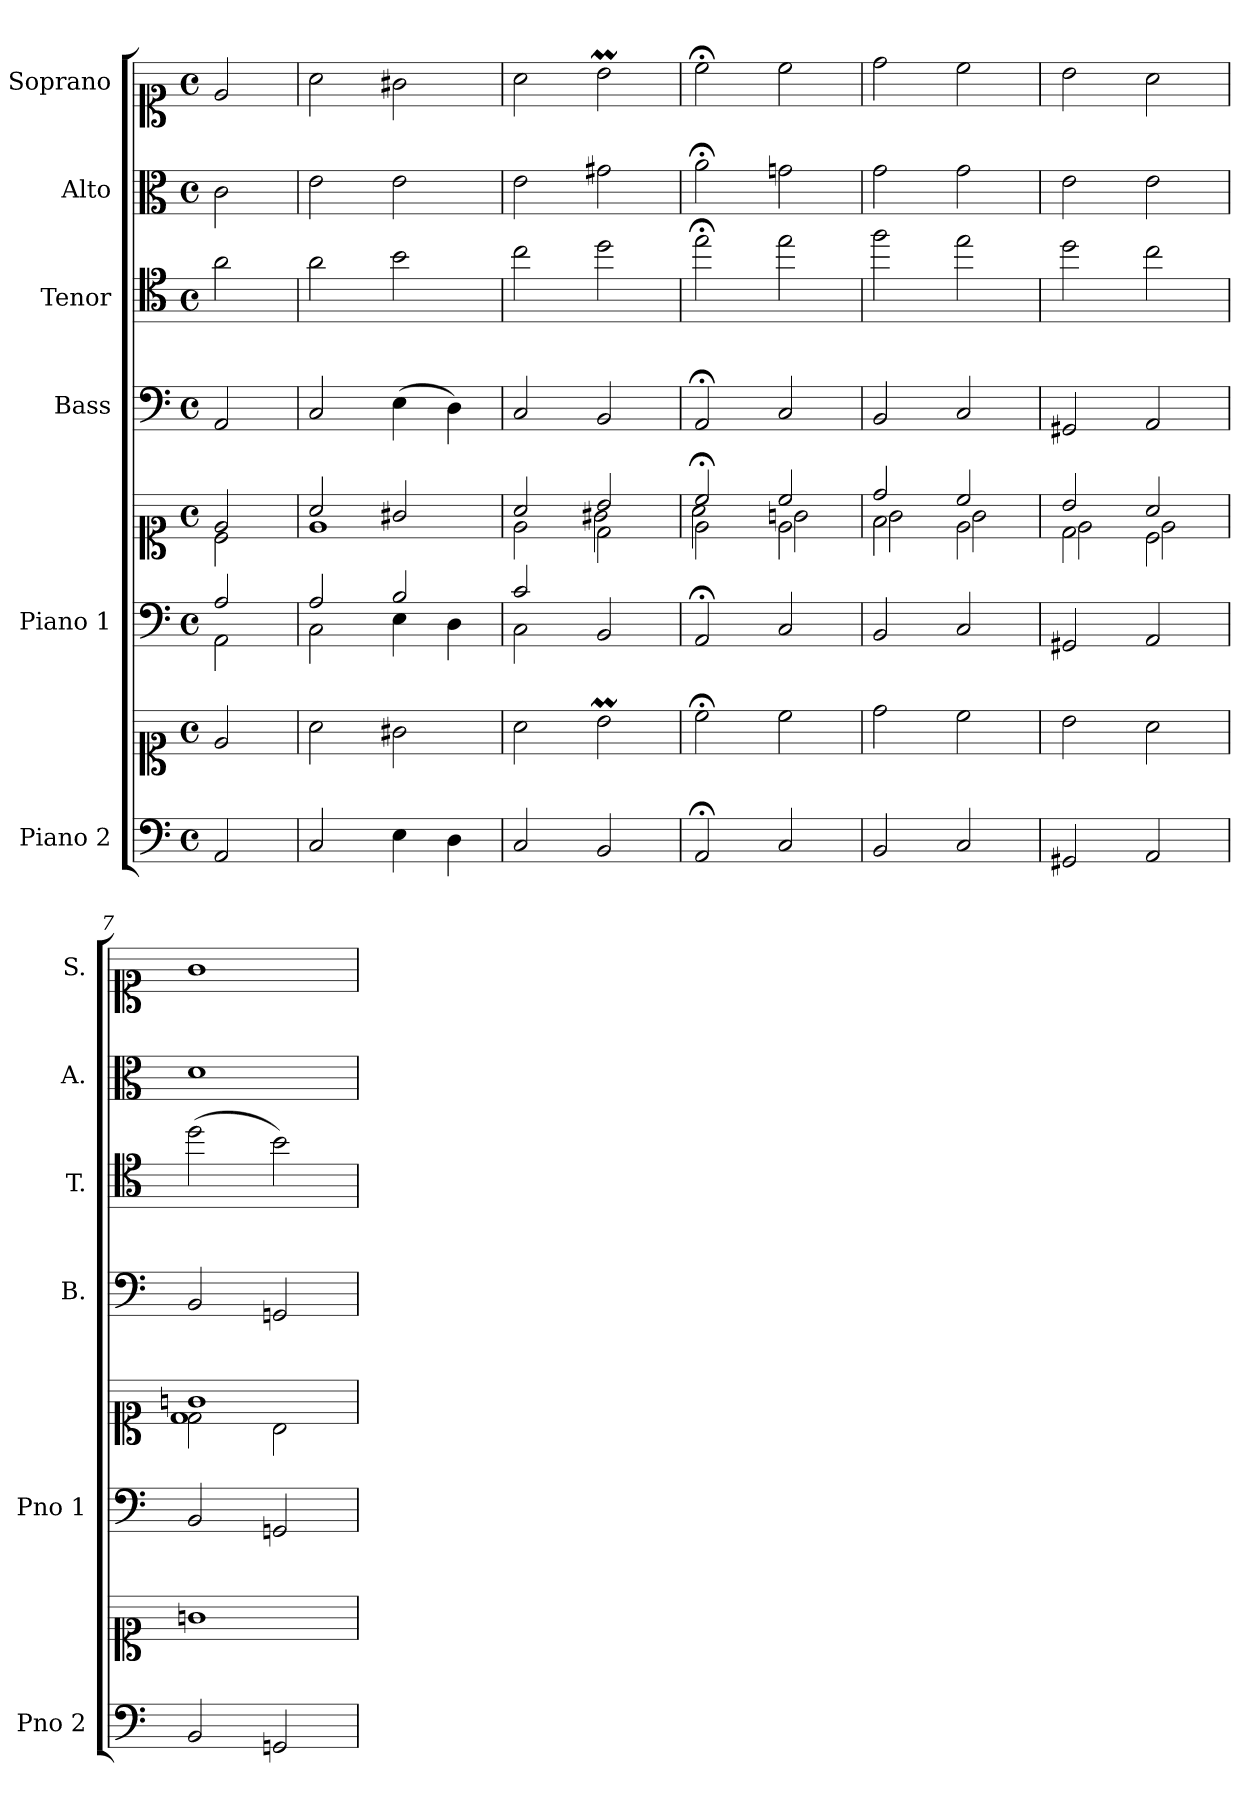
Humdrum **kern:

**kern	**kern	**kern	**kern	**kern	**kern	**kern	**kern
*part6	*part6	*part5	*part5	*part4	*part3	*part2	*part1
*staff8	*staff7	*staff6	*staff5	*staff4	*staff3	*staff2	*staff1
*I"Piano 2	*	*I"Piano 1	*	*I"Bass	*I"Tenor	*I"Alto	*I"Soprano
*I'Pno 2	*	*I'Pno 1	*	*I'B.	*I'T.	*I'A.	*I'S.
*clefF4	*clefC1	*clefF4	*clefC1	*clefF4	*clefC4	*clefC3	*clefC1
*	*	*	*	*	*ITrd7c12	*	*
*k[]	*k[]	*k[]	*k[]	*k[]	*k[]	*k[]	*k[]
*M4/4	*M4/4	*M4/4	*M4/4	*M4/4	*M4/4	*M4/4	*M4/4
*met(c)	*met(c)	*met(c)	*met(c)	*met(c)	*met(c)	*met(c)	*met(c)
=1	=1	=1	=1	=1	=1	=1	=1
*	*	*^	*^	*	*	*	*
2AA/	2e/	2A/	2AA\	2e/	2c\	2AA/	2A\	2c\	2e/
=2	=2	=2	=2	=2	=2	=2	=2	=2	=2
2C/	2a\	2A/	2C\	2a/	1e\	2C/	2A\	2e\	2a\
4E\	2g#X\	2B/	4E\	2g#X/	.	(4E\	2B\	2e\	2g#X\
4D\	.	.	4D\	.	.	4D\)	.	.	.
=3	=3	=3	=3	=3	=3	=3	=3	=3	=3
*	*	*	*	*	*^	*	*	*	*
2C/	2a\	2c/	2C\	2a/	2ryy	2e\	2C/	2c\	2e\	2a\
2BB/	2bm\	2ryy	2BB/	2b/	2d\	2g#X\	2BB/	2d\	2g#X\	2bm\
*	*	*v	*v	*	*	*	*	*	*	*
=4	=4	=4	=4	=4	=4	=4	=4	=4	=4
2AA;/	2cc;<\	2AA;/	2cc;</	2e\	2a\	2AA;</	2e;<\	2a;<\	2cc;<\
2C/	2cc\	2C/	2cc/	2e\	2gn\	2C/	2e\	2gn\	2cc\
=5	=5	=5	=5	=5	=5	=5	=5	=5	=5
2BB/	2dd\	2BB/	2dd/	2f\	2g\	2BB/	2f\	2g\	2dd\
2C/	2cc\	2C/	2cc/	2e\	2g\	2C/	2e\	2g\	2cc\
=6	=6	=6	=6	=6	=6	=6	=6	=6	=6
2GG#X/	2b\	2GG#X/	2b/	2d\	2e\	2GG#X/	2d\	2e\	2b\
2AA/	2a\	2AA/	2a/	2c\	2e\	2AA/	2c\	2e\	2a\
=7	=7	=7	=7	=7	=7	=7	=7	=7	=7
2BB/	1gn\	2BB/	1gn/	2d\	1d\	2BB/	(2d\	1d\	1g\
2GGn/	.	2GGn/	.	2B\	.	2GGn/	2B\)	.	.
*	*	*	*v	*v	*v	*	*	*	*
=	=	=	=	=	=	=	=
*-	*-	*-	*-	*-	*-	*-	*-
